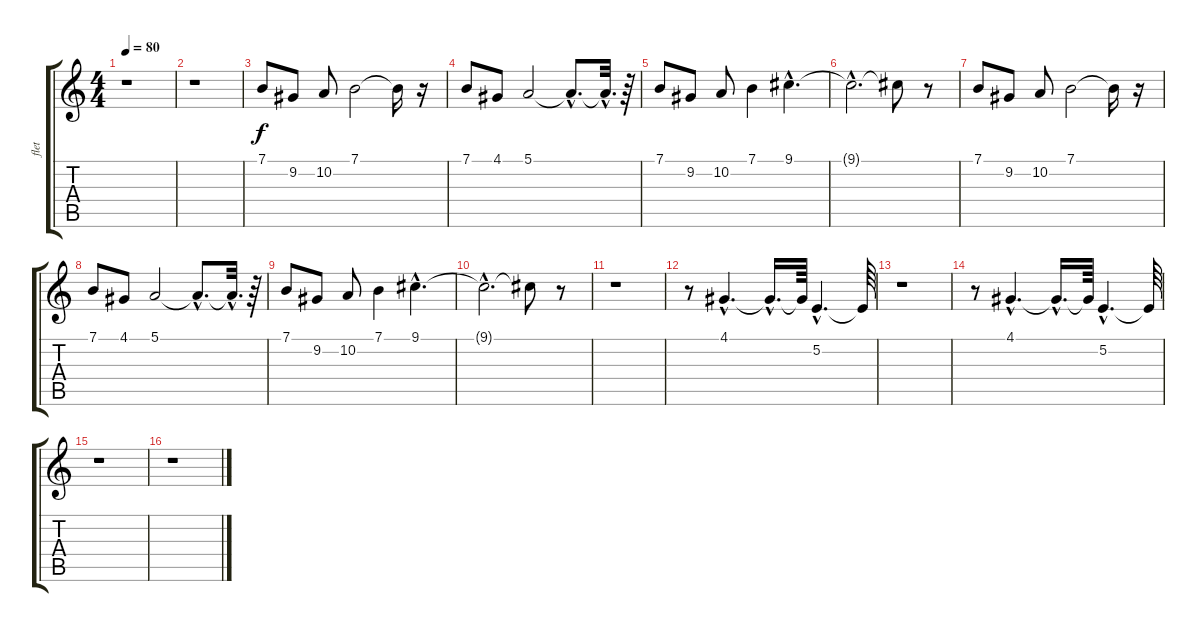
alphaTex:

\track ("flet" "flet") {instrument lead6voice}
\staff {score tabs}
\tuning (E4 B3 G3 D3 A2 E2) {hide}
\ts (4 4)
\tempo 80
\clef g2
\ks c
r.1{dy f} |
r.1 |
7.1.8 9.2.8 10.2.8 7.1.2 7.1{t}.16 r.16 |
7.1.8 4.1.8 5.1.2 5.1{hac t}.8{d} 5.1{hac t}.32{d} r.64 |
7.1.8 9.2.8 10.2.8 7.1.4 9.1{hac}.4{d} |
9.1{hac t}.2{d} 9.1{t}.8 r.8 |
7.1.8 9.2.8 10.2.8 7.1.2 7.1{t}.16 r.16 |
7.1.8 4.1.8 5.1.2 5.1{hac t}.8{d} 5.1{hac t}.32{d} r.64 |
7.1.8 9.2.8 10.2.8 7.1.4 9.1{hac}.4{d} |
9.1{hac t}.2{d} 9.1{t}.8 r.8 |
r.1 |
r.8 4.1{hac}.4{d} 4.1{hac t}.16{d} 4.1{t}.64 5.2{hac}.4{d} 5.2{t}.64 |
r.1 |
r.8 4.1{hac}.4{d} 4.1{hac t}.16{d} 4.1{t}.64 5.2{hac}.4{d} 5.2{t}.64 |
r.1 |
r.1
